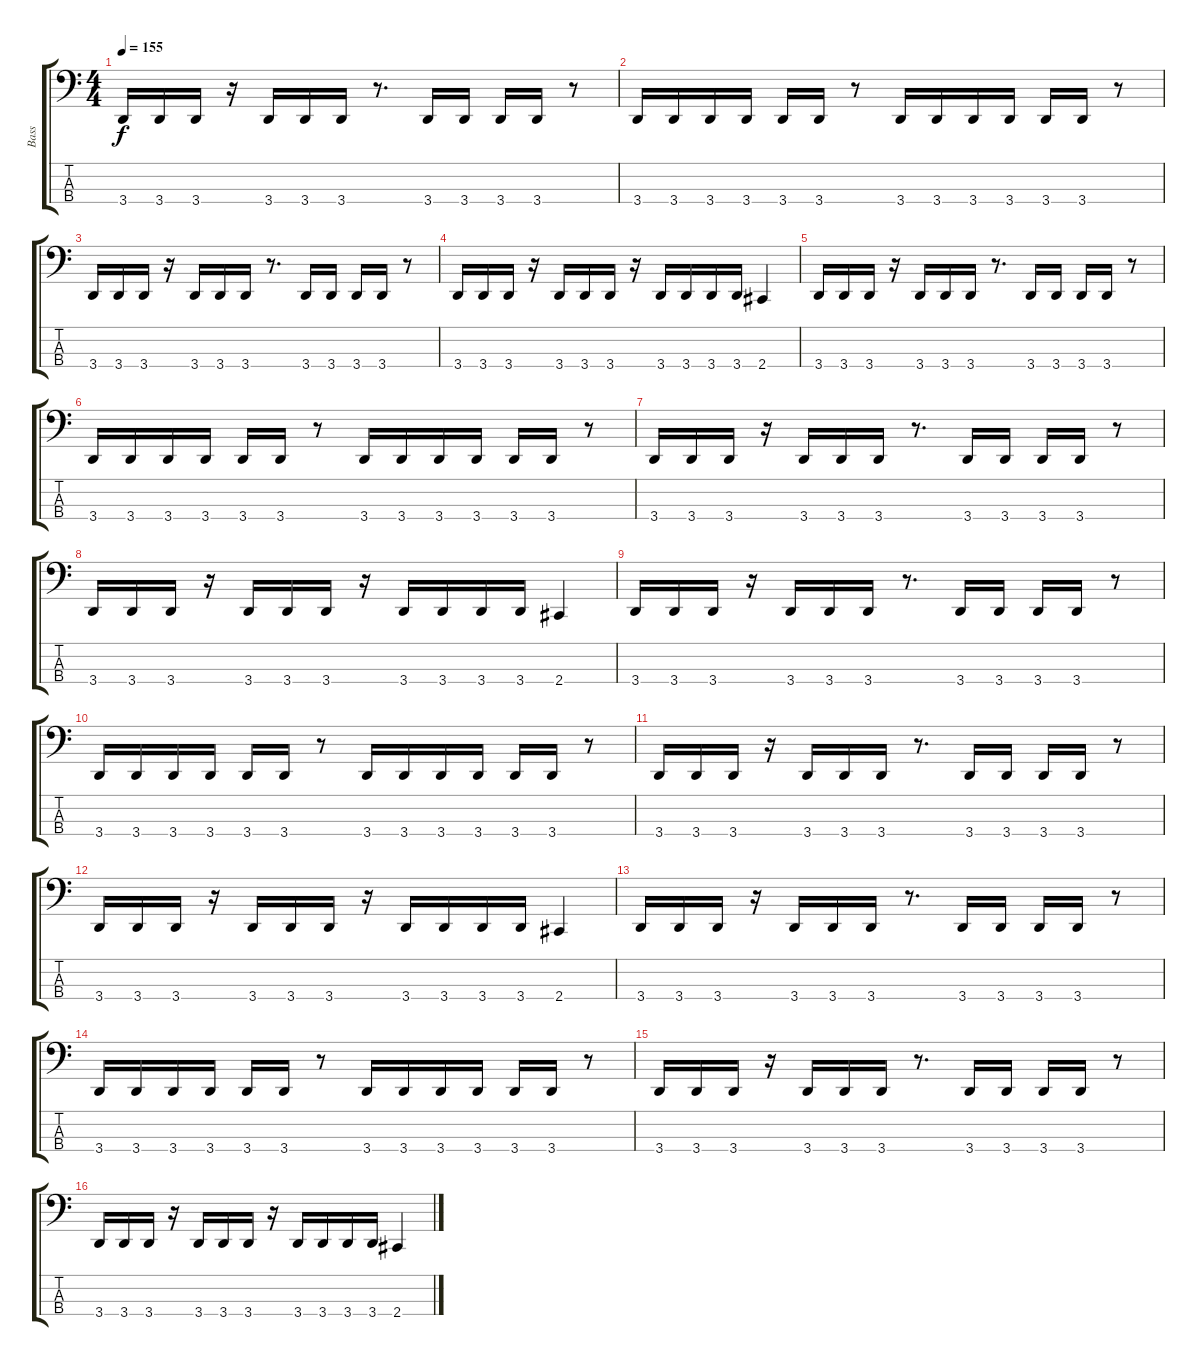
\track ("Bass" "Bass") {instrument electricbasspick}
\staff {score tabs}
\tuning (D2 A1 E1 B0) {hide}
\ts (4 4)
\tempo 155
\clef f4
\ks c
3.4.16{dy f instrument electricbasspick} 3.4.16 3.4.16 r.16 3.4.16 3.4.16 3.4.16 r.8{d} 3.4.16 3.4.16 3.4.16 3.4.16 r.8 |
3.4.16 3.4.16 3.4.16 3.4.16 3.4.16 3.4.16 r.8 3.4.16 3.4.16 3.4.16 3.4.16 3.4.16 3.4.16 r.8 |
3.4.16 3.4.16 3.4.16 r.16 3.4.16 3.4.16 3.4.16 r.8{d} 3.4.16 3.4.16 3.4.16 3.4.16 r.8 |
3.4.16 3.4.16 3.4.16 r.16 3.4.16 3.4.16 3.4.16 r.16 3.4.16 3.4.16 3.4.16 3.4.16 2.4.4 |
3.4.16 3.4.16 3.4.16 r.16 3.4.16 3.4.16 3.4.16 r.8{d} 3.4.16 3.4.16 3.4.16 3.4.16 r.8 |
3.4.16 3.4.16 3.4.16 3.4.16 3.4.16 3.4.16 r.8 3.4.16 3.4.16 3.4.16 3.4.16 3.4.16 3.4.16 r.8 |
3.4.16 3.4.16 3.4.16 r.16 3.4.16 3.4.16 3.4.16 r.8{d} 3.4.16 3.4.16 3.4.16 3.4.16 r.8 |
3.4.16 3.4.16 3.4.16 r.16 3.4.16 3.4.16 3.4.16 r.16 3.4.16 3.4.16 3.4.16 3.4.16 2.4.4 |
3.4.16 3.4.16 3.4.16 r.16 3.4.16 3.4.16 3.4.16 r.8{d} 3.4.16 3.4.16 3.4.16 3.4.16 r.8 |
3.4.16 3.4.16 3.4.16 3.4.16 3.4.16 3.4.16 r.8 3.4.16 3.4.16 3.4.16 3.4.16 3.4.16 3.4.16 r.8 |
3.4.16 3.4.16 3.4.16 r.16 3.4.16 3.4.16 3.4.16 r.8{d} 3.4.16 3.4.16 3.4.16 3.4.16 r.8 |
3.4.16 3.4.16 3.4.16 r.16 3.4.16 3.4.16 3.4.16 r.16 3.4.16 3.4.16 3.4.16 3.4.16 2.4.4 |
3.4.16 3.4.16 3.4.16 r.16 3.4.16 3.4.16 3.4.16 r.8{d} 3.4.16 3.4.16 3.4.16 3.4.16 r.8 |
3.4.16 3.4.16 3.4.16 3.4.16 3.4.16 3.4.16 r.8 3.4.16 3.4.16 3.4.16 3.4.16 3.4.16 3.4.16 r.8 |
3.4.16 3.4.16 3.4.16 r.16 3.4.16 3.4.16 3.4.16 r.8{d} 3.4.16 3.4.16 3.4.16 3.4.16 r.8 |
3.4.16 3.4.16 3.4.16 r.16 3.4.16 3.4.16 3.4.16 r.16 3.4.16 3.4.16 3.4.16 3.4.16 2.4.4
